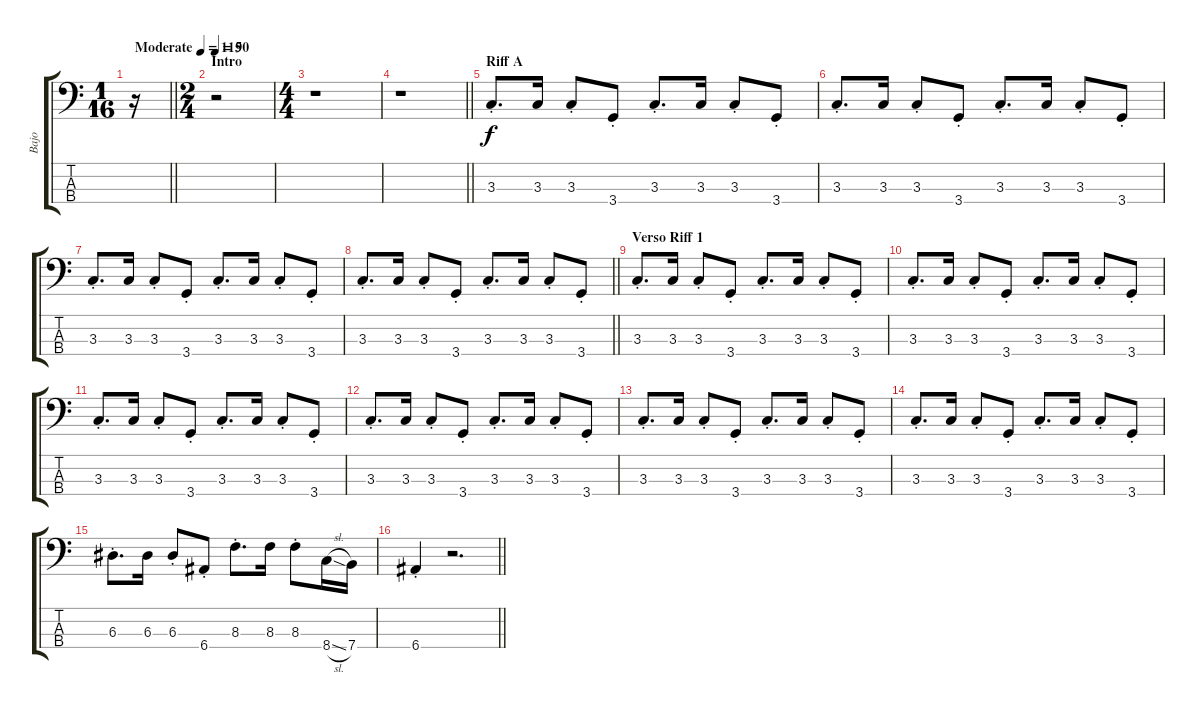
\track ("Bajo" "Bajo") {instrument electricbassfinger}
\staff {score tabs}
\tuning (G2 D2 A1 E1) {hide}
\ts (1 16)
\tempo (115 "Moderate")
\clef f4
\barLineRight lightlight
\ks c
r.16{dy f instrument electricbassfinger} |
\ts (2 4)
\section ("" "Intro")
\tempo 90
r.2{volume 5} |
\ts (4 4)
r.1 |
\barLineRight lightlight
r.1 |
\section ("" "Riff A")
3.3{st}.8{d volume 16} 3.3.16 3.3{st}.8 3.4{st}.8 3.3{st}.8{d} 3.3.16 3.3{st}.8 3.4{st}.8 |
3.3{st}.8{d} 3.3.16 3.3{st}.8 3.4{st}.8 3.3{st}.8{d} 3.3.16 3.3{st}.8 3.4{st}.8 |
3.3{st}.8{d} 3.3.16 3.3{st}.8 3.4{st}.8 3.3{st}.8{d} 3.3.16 3.3{st}.8 3.4{st}.8 |
\barLineRight lightlight
3.3{st}.8{d volume 16} 3.3.16 3.3{st}.8 3.4{st}.8 3.3{st}.8{d} 3.3.16 3.3{st}.8 3.4{st}.8 |
\section ("" "Verso Riff 1")
3.3{st}.8{d} 3.3.16 3.3{st}.8 3.4{st}.8 3.3{st}.8{d} 3.3.16 3.3{st}.8 3.4{st}.8 |
3.3{st}.8{d} 3.3.16 3.3{st}.8 3.4{st}.8 3.3{st}.8{d} 3.3.16 3.3{st}.8 3.4{st}.8 |
3.3{st}.8{d} 3.3.16 3.3{st}.8 3.4{st}.8 3.3{st}.8{d} 3.3.16 3.3{st}.8 3.4{st}.8 |
3.3{st}.8{d} 3.3.16 3.3{st}.8 3.4{st}.8 3.3{st}.8{d} 3.3.16 3.3{st}.8 3.4{st}.8 |
3.3{st}.8{d} 3.3.16 3.3{st}.8 3.4{st}.8 3.3{st}.8{d} 3.3.16 3.3{st}.8 3.4{st}.8 |
3.3{st}.8{d} 3.3.16 3.3{st}.8 3.4{st}.8 3.3{st}.8{d} 3.3.16 3.3{st}.8 3.4{st}.8 |
6.3{st}.8{d} 6.3.16 6.3{st}.8 6.4{st}.8 8.3{st}.8{d} 8.3.16 8.3{st}.8 8.4{sl}.16 7.4.16 |
\barLineRight lightlight
6.4{st}.4 r.2{d}
